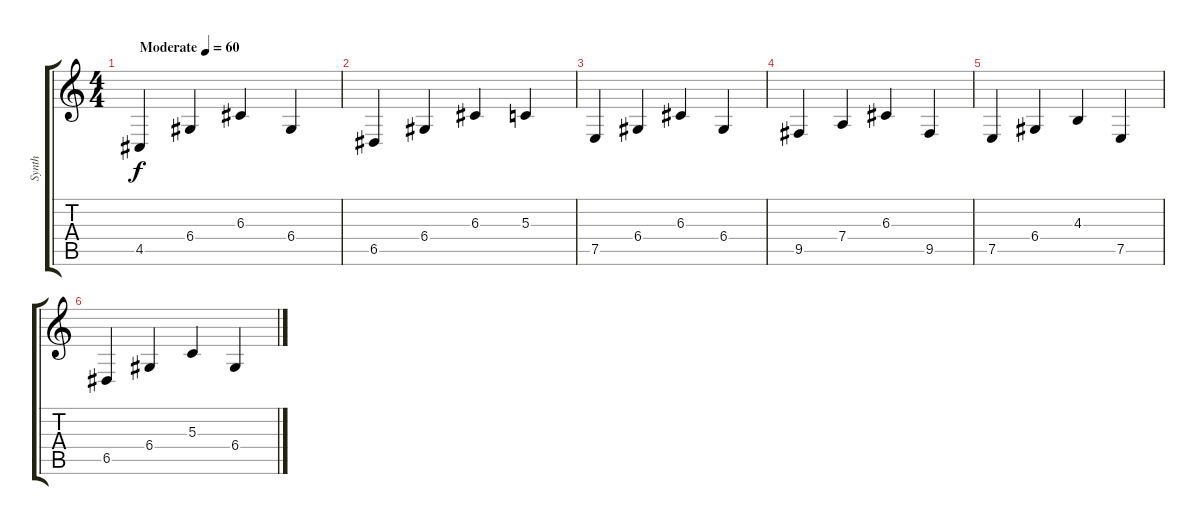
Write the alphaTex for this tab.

\track ("Synth" "Synth") {instrument electricpiano2}
\staff {score tabs}
\tuning (E4 B3 G3 D3 A2 E2) {hide}
\ts (4 4)
\tempo (60 "Moderate")
\clef g2
\ks c
4.5.4{dy f instrument electricpiano2} 6.4.4 6.3.4 6.4.4 |
6.5.4 6.4.4 6.3.4 5.3.4 |
7.5.4 6.4.4 6.3.4 6.4.4 |
9.5.4 7.4.4 6.3.4 9.5.4 |
7.5.4 6.4.4 4.3.4 7.5.4 |
6.5.4 6.4.4 5.3.4 6.4.4
